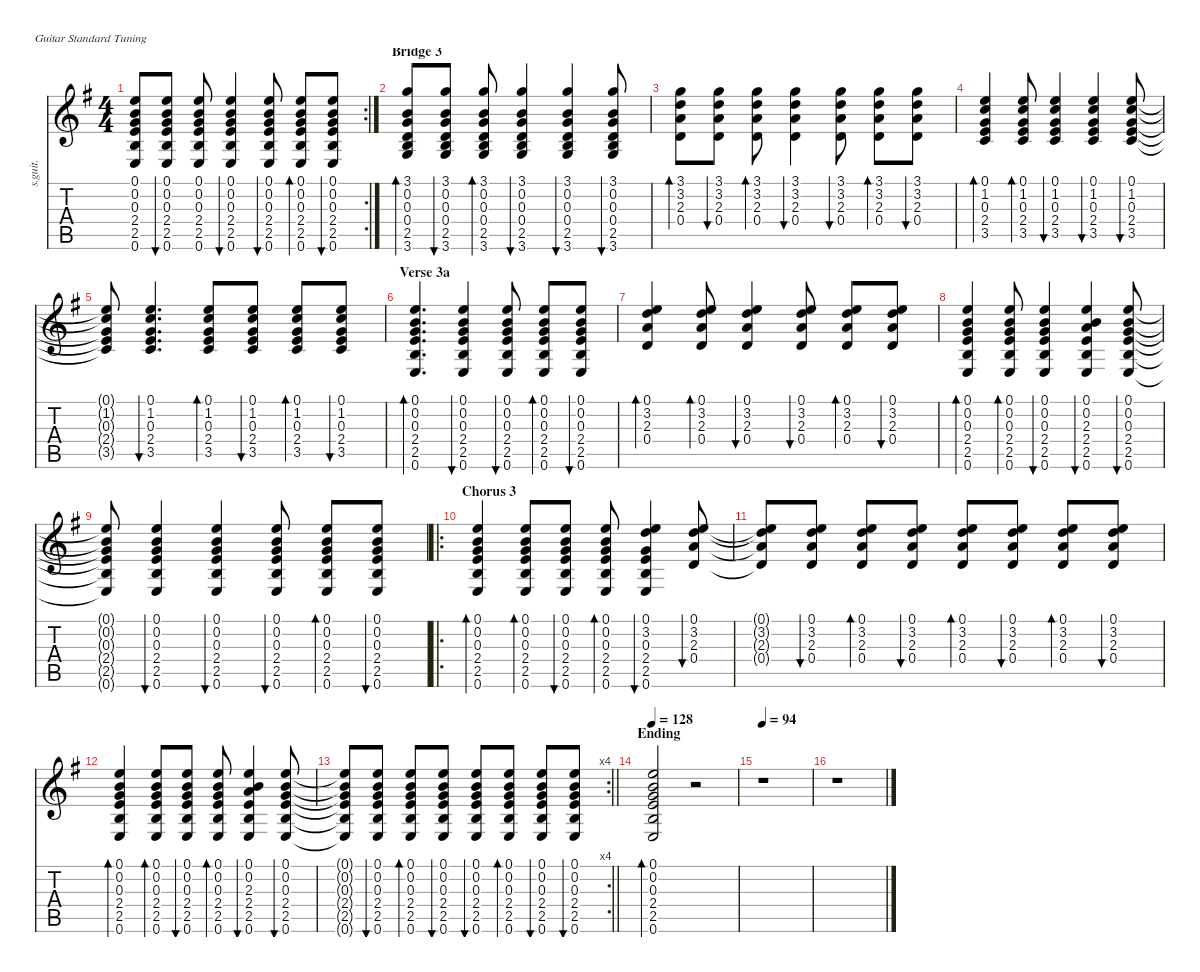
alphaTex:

\defaultSystemsLayout 4
\hideDynamics
\bracketExtendMode nobrackets
\otherSystemsTrackNameOrientation horizontal
\track ("Gtr.3 Ac." "s.guit.") {defaultSystemsLayout 4 instrument acousticguitarsteel}
\staff {score tabs}
\tuning (E4 B3 G3 D3 A2 E2)
\rc 2
\ts (4 4)
\tempo (127 hide)
\clef g2
\ks eminor
(0.1{t acc forcenatural} 0.2{t acc forcenatural} 0.3{t acc forcenatural} 2.4{t acc forcenatural} 2.5{t acc forcenatural} 0.6{t acc forcenatural}).8{dy f beam Up} (0.1{acc forcenatural} 0.2{acc forcenatural} 0.3{acc forcenatural} 2.4{acc forcenatural} 2.5{acc forcenatural} 0.6{acc forcenatural}).8{bu 30 beam Up} (0.1{acc forcenatural} 0.2{acc forcenatural} 0.3{acc forcenatural} 2.4{acc forcenatural} 2.5{acc forcenatural} 0.6{acc forcenatural}).8{beam Up} (0.1{acc forcenatural} 0.2{acc forcenatural} 0.3{acc forcenatural} 2.4{acc forcenatural} 2.5{acc forcenatural} 0.6{acc forcenatural}).4{bu 30 beam Up} (0.1{acc forcenatural} 0.2{acc forcenatural} 0.3{acc forcenatural} 2.4{acc forcenatural} 2.5{acc forcenatural} 0.6{acc forcenatural}).8{bu 60 beam Up} (0.1{acc forcenatural} 0.2{acc forcenatural} 0.3{acc forcenatural} 2.4{acc forcenatural} 2.5{acc forcenatural} 0.6{acc forcenatural}).8{bd 30 beam Up} (0.1{acc forcenatural} 0.2{acc forcenatural} 0.3{acc forcenatural} 2.4{acc forcenatural} 2.5{acc forcenatural} 0.6{acc forcenatural}).8{bu 30 beam Up} |
\section ("" "Bridge 3")
\tempo (128 hide)
(3.1{acc forcenatural} 0.2{acc forcenatural} 0.3{acc forcenatural} 0.4{acc forcenatural} 2.5{acc forcenatural} 3.6{acc forcenatural}).8{bd 60 beam Up} (3.1{acc forcenatural} 0.2{acc forcenatural} 0.3{acc forcenatural} 0.4{acc forcenatural} 2.5{acc forcenatural} 3.6{acc forcenatural}).8{bu 30 beam Up} (3.1{acc forcenatural} 0.2{acc forcenatural} 0.3{acc forcenatural} 0.4{acc forcenatural} 2.5{acc forcenatural} 3.6{acc forcenatural}).8{bd 30 beam Up} (3.1{acc forcenatural} 0.2{acc forcenatural} 0.3{acc forcenatural} 0.4{acc forcenatural} 2.5{acc forcenatural} 3.6{acc forcenatural}).4{bu 30 beam Up} (3.1{acc forcenatural} 0.2{acc forcenatural} 0.3{acc forcenatural} 0.4{acc forcenatural} 2.5{acc forcenatural} 3.6{acc forcenatural}).4{bu 30 beam Up} (3.1{acc forcenatural} 0.2{acc forcenatural} 0.3{acc forcenatural} 0.4{acc forcenatural} 2.5{acc forcenatural} 3.6{acc forcenatural}).8{bu 30 beam Up} |
(3.1{acc forcenatural} 3.2{acc forcenatural} 2.3{acc forcenatural} 0.4{acc forcenatural}).8{bd 60 beam Down} (3.1{acc forcenatural} 3.2{acc forcenatural} 2.3{acc forcenatural} 0.4{acc forcenatural}).8{bu 30 beam Down} (3.1{acc forcenatural} 3.2{acc forcenatural} 2.3{acc forcenatural} 0.4{acc forcenatural}).8{bd 30 beam Down} (3.1{acc forcenatural} 3.2{acc forcenatural} 2.3{acc forcenatural} 0.4{acc forcenatural}).4{bu 30 beam Down} (3.1{acc forcenatural} 3.2{acc forcenatural} 2.3{acc forcenatural} 0.4{acc forcenatural}).8{bu 60 beam Down} (3.1{acc forcenatural} 3.2{acc forcenatural} 2.3{acc forcenatural} 0.4{acc forcenatural}).8{bd 30 beam Down} (3.1{acc forcenatural} 3.2{acc forcenatural} 2.3{acc forcenatural} 0.4{acc forcenatural}).8{bu 30 beam Down} |
(0.1{acc forcenatural} 1.2{acc forcenatural} 0.3{acc forcenatural} 2.4{acc forcenatural} 3.5{acc forcenatural}).4{bd 60 beam Up} (0.1{acc forcenatural} 1.2{acc forcenatural} 0.3{acc forcenatural} 2.4{acc forcenatural} 3.5{acc forcenatural}).8{bd 30 beam Up} (0.1{acc forcenatural} 1.2{acc forcenatural} 0.3{acc forcenatural} 2.4{acc forcenatural} 3.5{acc forcenatural}).4{bu 30 beam Up} (0.1{acc forcenatural} 1.2{acc forcenatural} 0.3{acc forcenatural} 2.4{acc forcenatural} 3.5{acc forcenatural}).4{bu 30 beam Up} (0.1{acc forcenatural} 1.2{acc forcenatural} 0.3{acc forcenatural} 2.4{acc forcenatural} 3.5{acc forcenatural}).8{bu 60 beam Up} |
(0.1{t acc forcenatural} 1.2{t acc forcenatural} 0.3{t acc forcenatural} 2.4{t acc forcenatural} 3.5{t acc forcenatural}).8{beam Up} (0.1{acc forcenatural} 1.2{acc forcenatural} 0.3{acc forcenatural} 2.4{acc forcenatural} 3.5{acc forcenatural}).4{d bu 30 beam Up} (0.1{acc forcenatural} 1.2{acc forcenatural} 0.3{acc forcenatural} 2.4{acc forcenatural} 3.5{acc forcenatural}).8{bd 30 beam Up} (0.1{acc forcenatural} 1.2{acc forcenatural} 0.3{acc forcenatural} 2.4{acc forcenatural} 3.5{acc forcenatural}).8{bu 30 beam Up} (0.1{acc forcenatural} 1.2{acc forcenatural} 0.3{acc forcenatural} 2.4{acc forcenatural} 3.5{acc forcenatural}).8{bd 30 beam Up} (0.1{acc forcenatural} 1.2{acc forcenatural} 0.3{acc forcenatural} 2.4{acc forcenatural} 3.5{acc forcenatural}).8{bu 30 beam Up} |
\section ("" "Verse 3a")
(0.1{acc forcenatural} 0.2{acc forcenatural} 0.3{acc forcenatural} 2.4{acc forcenatural} 2.5{acc forcenatural} 0.6{acc forcenatural}).4{d bd 60 beam Up} (0.1{acc forcenatural} 0.2{acc forcenatural} 0.3{acc forcenatural} 2.4{acc forcenatural} 2.5{acc forcenatural} 0.6{acc forcenatural}).4{bu 30 beam Up} (0.1{acc forcenatural} 0.2{acc forcenatural} 0.3{acc forcenatural} 2.4{acc forcenatural} 2.5{acc forcenatural} 0.6{acc forcenatural}).8{bu 60 beam Up} (0.1{acc forcenatural} 0.2{acc forcenatural} 0.3{acc forcenatural} 2.4{acc forcenatural} 2.5{acc forcenatural} 0.6{acc forcenatural}).8{bd 30 beam Up} (0.1{acc forcenatural} 0.2{acc forcenatural} 0.3{acc forcenatural} 2.4{acc forcenatural} 2.5{acc forcenatural} 0.6{acc forcenatural}).8{bu 30 beam Up} |
(0.1{acc forcenatural} 3.2{acc forcenatural} 2.3{acc forcenatural} 0.4{acc forcenatural}).4{bd 30 beam Up} (0.1{acc forcenatural} 3.2{acc forcenatural} 2.3{acc forcenatural} 0.4{acc forcenatural}).8{bd 60 beam Up} (0.1{acc forcenatural} 3.2{acc forcenatural} 2.3{acc forcenatural} 0.4{acc forcenatural}).4{bu 60 beam Up} (0.1{acc forcenatural} 3.2{acc forcenatural} 2.3{acc forcenatural} 0.4{acc forcenatural}).8{bu 60 beam Up} (0.1{acc forcenatural} 3.2{acc forcenatural} 2.3{acc forcenatural} 0.4{acc forcenatural}).8{bd 30 beam Up} (0.1{acc forcenatural} 3.2{acc forcenatural} 2.3{acc forcenatural} 0.4{acc forcenatural}).8{bu 30 beam Up} |
(0.1{acc forcenatural} 0.2{acc forcenatural} 0.3{acc forcenatural} 2.4{acc forcenatural} 2.5{acc forcenatural} 0.6{acc forcenatural}).4{bd 60 beam Up} (0.1{acc forcenatural} 0.2{acc forcenatural} 0.3{acc forcenatural} 2.4{acc forcenatural} 2.5{acc forcenatural} 0.6{acc forcenatural}).8{bd 30 beam Up} (0.1{acc forcenatural} 0.2{acc forcenatural} 0.3{acc forcenatural} 2.4{acc forcenatural} 2.5{acc forcenatural} 0.6{acc forcenatural}).4{bu 30 beam Up} (0.1{acc forcenatural} 0.2{acc forcenatural} 2.3{acc forcenatural} 2.4{acc forcenatural} 2.5{acc forcenatural} 0.6{acc forcenatural}).4{bu 60 beam Up} (0.1{acc forcenatural} 0.2{acc forcenatural} 0.3{acc forcenatural} 2.4{acc forcenatural} 2.5{acc forcenatural} 0.6{acc forcenatural}).8{bu 60 beam Up} |
(0.1{t acc forcenatural} 0.2{t acc forcenatural} 0.3{t acc forcenatural} 2.4{t acc forcenatural} 2.5{t acc forcenatural} 0.6{t acc forcenatural}).8{beam Up} (0.1{acc forcenatural} 0.2{acc forcenatural} 0.3{acc forcenatural} 2.4{acc forcenatural} 2.5{acc forcenatural} 0.6{acc forcenatural}).4{bu 30 beam Up} (0.1{acc forcenatural} 0.2{acc forcenatural} 0.3{acc forcenatural} 2.4{acc forcenatural} 2.5{acc forcenatural} 0.6{acc forcenatural}).4{bu 30 beam Up} (0.1{acc forcenatural} 0.2{acc forcenatural} 0.3{acc forcenatural} 2.4{acc forcenatural} 2.5{acc forcenatural} 0.6{acc forcenatural}).8{bu 60 beam Up} (0.1{acc forcenatural} 0.2{acc forcenatural} 0.3{acc forcenatural} 2.4{acc forcenatural} 2.5{acc forcenatural} 0.6{acc forcenatural}).8{bd 30 beam Up} (0.1{acc forcenatural} 0.2{acc forcenatural} 0.3{acc forcenatural} 2.4{acc forcenatural} 2.5{acc forcenatural} 0.6{acc forcenatural}).8{bu 30 beam Up} |
\ro
\section ("" "Chorus 3")
(0.1{acc forcenatural} 0.2{acc forcenatural} 0.3{acc forcenatural} 2.4{acc forcenatural} 2.5{acc forcenatural} 0.6{acc forcenatural}).4{bd 60 beam Up} (0.1{acc forcenatural} 0.2{acc forcenatural} 0.3{acc forcenatural} 2.4{acc forcenatural} 2.5{acc forcenatural} 0.6{acc forcenatural}).8{bd 30 beam Up} (0.1{acc forcenatural} 0.2{acc forcenatural} 0.3{acc forcenatural} 2.4{acc forcenatural} 2.5{acc forcenatural} 0.6{acc forcenatural}).8{bu 30 beam Up} (0.1{acc forcenatural} 0.2{acc forcenatural} 0.3{acc forcenatural} 2.4{acc forcenatural} 2.5{acc forcenatural} 0.6{acc forcenatural}).8{bd 30 beam Up} (0.1{acc forcenatural} 3.2{acc forcenatural} 0.3{acc forcenatural} 2.4{acc forcenatural} 2.5{acc forcenatural} 0.6{acc forcenatural}).4{bu 30 beam Up} (0.1{acc forcenatural} 3.2{acc forcenatural} 2.3{acc forcenatural} 0.4{acc forcenatural}).8{bu 60 beam Up} |
(0.1{t acc forcenatural} 3.2{t acc forcenatural} 2.3{t acc forcenatural} 0.4{t acc forcenatural}).8{beam Up} (0.1{acc forcenatural} 3.2{acc forcenatural} 2.3{acc forcenatural} 0.4{acc forcenatural}).8{bu 30 beam Up} (0.1{acc forcenatural} 3.2{acc forcenatural} 2.3{acc forcenatural} 0.4{acc forcenatural}).8{bd 30 beam Up} (0.1{acc forcenatural} 3.2{acc forcenatural} 2.3{acc forcenatural} 0.4{acc forcenatural}).8{bu 30 beam Up} (0.1{acc forcenatural} 3.2{acc forcenatural} 2.3{acc forcenatural} 0.4{acc forcenatural}).8{bd 30 beam Up} (0.1{acc forcenatural} 3.2{acc forcenatural} 2.3{acc forcenatural} 0.4{acc forcenatural}).8{bu 60 beam Up} (0.1{acc forcenatural} 3.2{acc forcenatural} 2.3{acc forcenatural} 0.4{acc forcenatural}).8{bd 30 beam Up} (0.1{acc forcenatural} 3.2{acc forcenatural} 2.3{acc forcenatural} 0.4{acc forcenatural}).8{bu 30 beam Up} |
(0.1{acc forcenatural} 0.2{acc forcenatural} 0.3{acc forcenatural} 2.4{acc forcenatural} 2.5{acc forcenatural} 0.6{acc forcenatural}).4{bd 30 beam Up} (0.1{acc forcenatural} 0.2{acc forcenatural} 0.3{acc forcenatural} 2.4{acc forcenatural} 2.5{acc forcenatural} 0.6{acc forcenatural}).8{bd 60 beam Up} (0.1{acc forcenatural} 0.2{acc forcenatural} 0.3{acc forcenatural} 2.4{acc forcenatural} 2.5{acc forcenatural} 0.6{acc forcenatural}).8{bu 30 beam Up} (0.1{acc forcenatural} 0.2{acc forcenatural} 0.3{acc forcenatural} 2.4{acc forcenatural} 2.5{acc forcenatural} 0.6{acc forcenatural}).8{bd 30 beam Up} (0.1{acc forcenatural} 0.2{acc forcenatural} 2.3{acc forcenatural} 2.4{acc forcenatural} 2.5{acc forcenatural} 0.6{acc forcenatural}).4{bu 30 beam Up} (0.1{acc forcenatural} 0.2{acc forcenatural} 0.3{acc forcenatural} 2.4{acc forcenatural} 2.5{acc forcenatural} 0.6{acc forcenatural}).8{bu 30 beam Up} |
\rc 4
\barLineRight lightlight
(0.1{t acc forcenatural} 0.2{t acc forcenatural} 0.3{t acc forcenatural} 2.4{t acc forcenatural} 2.5{t acc forcenatural} 0.6{t acc forcenatural}).8{beam Up} (0.1{acc forcenatural} 0.2{acc forcenatural} 0.3{acc forcenatural} 2.4{acc forcenatural} 2.5{acc forcenatural} 0.6{acc forcenatural}).8{bu 30 beam Up} (0.1{acc forcenatural} 0.2{acc forcenatural} 0.3{acc forcenatural} 2.4{acc forcenatural} 2.5{acc forcenatural} 0.6{acc forcenatural}).8{bd 60 beam Up} (0.1{acc forcenatural} 0.2{acc forcenatural} 0.3{acc forcenatural} 2.4{acc forcenatural} 2.5{acc forcenatural} 0.6{acc forcenatural}).8{bu 30 beam Up} (0.1{acc forcenatural} 0.2{acc forcenatural} 0.3{acc forcenatural} 2.4{acc forcenatural} 2.5{acc forcenatural} 0.6{acc forcenatural}).8{bu 60 beam Up} (0.1{acc forcenatural} 0.2{acc forcenatural} 0.3{acc forcenatural} 2.4{acc forcenatural} 2.5{acc forcenatural} 0.6{acc forcenatural}).8{bd 30 beam Up} (0.1{acc forcenatural} 0.2{acc forcenatural} 0.3{acc forcenatural} 2.4{acc forcenatural} 2.5{acc forcenatural} 0.6{acc forcenatural}).8{bu 30 beam Up} (0.1{acc forcenatural} 0.2{acc forcenatural} 0.3{acc forcenatural} 2.4{acc forcenatural} 2.5{acc forcenatural} 0.6{acc forcenatural}).8{bu 30 beam Up} |
\section ("" "Ending")
\tempo 128
(0.1{acc forcenatural} 0.2{acc forcenatural} 0.3{acc forcenatural} 2.4{acc forcenatural} 2.5{acc forcenatural} 0.6{acc forcenatural}).2{bd 120 beam Up} r.2{beam Up} |
\tempo 94
r.1{beam Down} |
r.1{beam Down}
